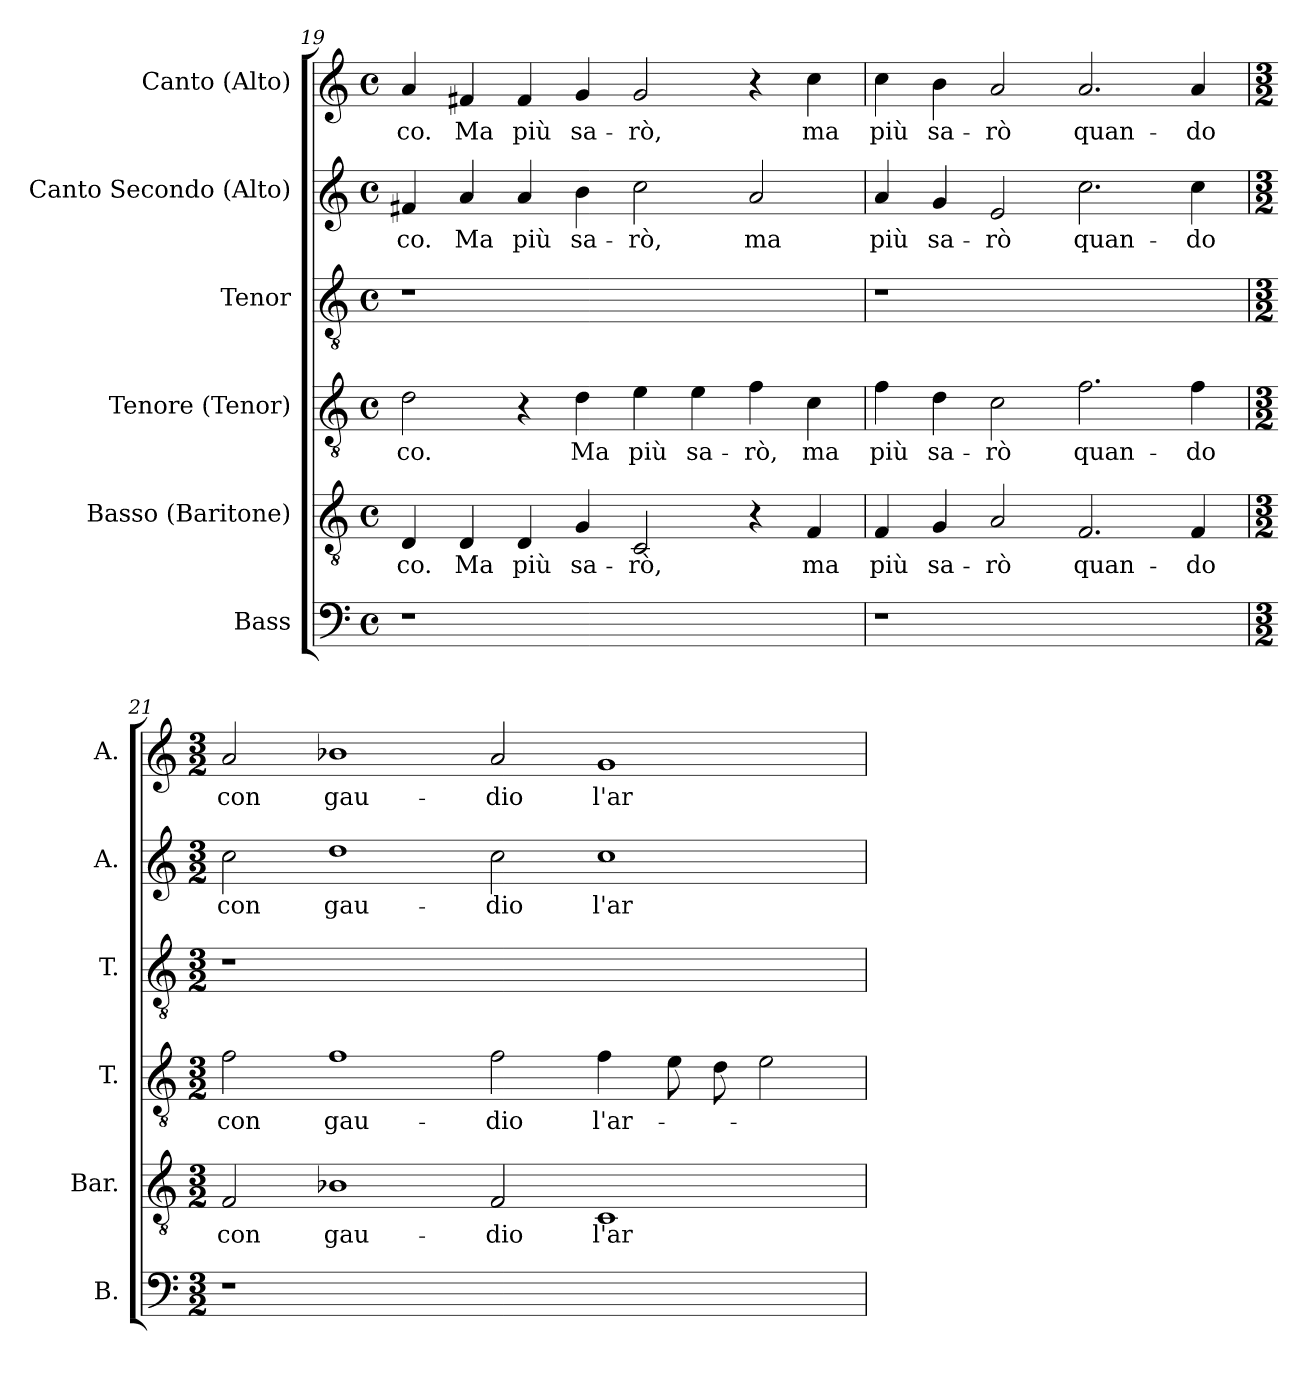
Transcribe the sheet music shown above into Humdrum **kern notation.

**kern	**kern	**text	**kern	**text	**kern	**kern	**text	**kern	**text
*part6	*part5	*part5	*part4	*part4	*part3	*part2	*part2	*part1	*part1
*staff6	*staff5	*staff5	*staff4	*staff4	*staff3	*staff2	*staff2	*staff1	*staff1
*I"Bass	*I"Basso (Baritone)	*	*I"Tenore (Tenor)	*	*I"Tenor	*I"Canto Secondo (Alto)	*	*I"Canto (Alto)	*
*I'B.	*I'Bar.	*	*I'T.	*	*I'T.	*I'A.	*	*I'A.	*
!!LO:PB:g=z
*clefF4	*clefGv2	*	*clefGv2	*	*clefGv2	*clefG2	*	*clefG2	*
*	*ITrd7c12	*	*ITrd7c12	*	*ITrd7c12	*	*	*	*
*k[]	*k[]	*	*k[]	*	*k[]	*k[]	*	*k[]	*
*C:	*C:	*	*C:	*	*C:	*C:	*	*C:	*
*M4/4	*M4/4	*	*M4/4	*	*M4/4	*M4/4	*	*M4/4	*
*met(c)	*met(c)	*	*met(c)	*	*met(c)	*met(c)	*	*met(c)	*
=19	=19	=19	=19	=19	=19	=19	=19	=19	=19
!LO:N:vis=1	!	!	!	!	!	!	!	!	!
!	!	!LO:LY:b:color=#000000	!	!	!	!	!	!	!
!	!	!	!	!LO:LY:b:color=#000000	!LO:N:vis=1	!	!	!	!
!	!	!	!	!	!	!	!LO:LY:b:color=#000000	!	!
!	!	!	!	!	!	!	!	!	!LO:LY:b:color=#000000
1r	4DDi/	-co.	2Di\	-co.	1r	4f#Xi/	-co.	4ai/	-co.
!	!	!LO:LY:b:color=#000000	!	!	!	!	!	!	!
!	!	!	!	!	!	!	!LO:LY:b:color=#000000	!	!
!	!	!	!	!	!	!	!	!	!LO:LY:b:color=#000000
.	4DDi/	Ma	.	.	.	4ai/	Ma	4f#Xi/	Ma
!	!	!LO:LY:b:color=#000000	!	!	!	!	!	!	!
!	!	!	!	!	!	!	!LO:LY:b:color=#000000	!	!
!	!	!	!	!	!	!	!	!	!LO:LY:b:color=#000000
.	4DDi/	più	4r	.	.	4ai/	più	4f#i/	più
!	!	!LO:LY:b:color=#000000	!	!	!	!	!	!	!
!	!	!	!	!LO:LY:b:color=#000000	!	!	!	!	!
!	!	!	!	!	!	!	!LO:LY:b:color=#000000	!	!
!	!	!	!	!	!	!	!	!	!LO:LY:b:color=#000000
.	4GGi/	sa-	4Di\	Ma	.	4bi\	sa-	4gi/	sa-
!	!	!LO:LY:b:color=#000000	!	!	!	!	!	!	!
!	!	!	!	!LO:LY:b:color=#000000	!	!	!	!	!
!	!	!	!	!	!	!	!LO:LY:b:color=#000000	!	!
!	!	!	!	!	!	!	!	!	!LO:LY:b:color=#000000
1ryy	2CCi/	-rò,	4Ei\	più	1ryy	2cci\	-rò,	2gi/	-rò,
!	!	!	!	!LO:LY:b:color=#000000	!	!	!	!	!
.	.	.	4Ei\	sa-	.	.	.	.	.
!	!	!	!	!LO:LY:b:color=#000000	!	!	!	!	!
!	!	!	!	!	!	!	!LO:LY:b:color=#000000	!	!
.	4r	.	4Fi\	-rò,	.	2ai/	ma	4r	.
!	!	!LO:LY:b:color=#000000	!	!	!	!	!	!	!
!	!	!	!	!LO:LY:b:color=#000000	!	!	!	!	!
!	!	!	!	!	!	!	!	!	!LO:LY:b:color=#000000
.	4FFi/	ma	4Ci\	ma	.	.	.	4cci\	ma
=20	=20	=20	=20	=20	=20	=20	=20	=20	=20
!LO:N:vis=1	!	!	!	!	!	!	!	!	!
!	!	!LO:LY:b:color=#000000	!	!	!	!	!	!	!
!	!	!	!	!LO:LY:b:color=#000000	!LO:N:vis=1	!	!	!	!
!	!	!	!	!	!	!	!LO:LY:b:color=#000000	!	!
!	!	!	!	!	!	!	!	!	!LO:LY:b:color=#000000
1r	4FFi/	più	4Fi\	più	1r	4ai/	più	4cci\	più
!	!	!LO:LY:b:color=#000000	!	!	!	!	!	!	!
!	!	!	!	!LO:LY:b:color=#000000	!	!	!	!	!
!	!	!	!	!	!	!	!LO:LY:b:color=#000000	!	!
!	!	!	!	!	!	!	!	!	!LO:LY:b:color=#000000
.	4GGi/	sa-	4Di\	sa-	.	4gi/	sa-	4bi\	sa-
!	!	!LO:LY:b:color=#000000	!	!	!	!	!	!	!
!	!	!	!	!LO:LY:b:color=#000000	!	!	!	!	!
!	!	!	!	!	!	!	!LO:LY:b:color=#000000	!	!
!	!	!	!	!	!	!	!	!	!LO:LY:b:color=#000000
.	2AAi/	-rò	2Ci\	-rò	.	2ei/	-rò	2ai/	-rò
!	!	!LO:LY:b:color=#000000	!	!	!	!	!	!	!
!	!	!	!	!LO:LY:b:color=#000000	!	!	!	!	!
!	!	!	!	!	!	!	!LO:LY:b:color=#000000	!	!
!	!	!	!	!	!	!	!	!	!LO:LY:b:color=#000000
1ryy	2.FFi/	quan-	2.Fi\	quan-	1ryy	2.cci\	quan-	2.ai/	quan-
!	!	!LO:LY:b:color=#000000	!	!	!	!	!	!	!
!	!	!	!	!LO:LY:b:color=#000000	!	!	!	!	!
!	!	!	!	!	!	!	!LO:LY:b:color=#000000	!	!
!	!	!	!	!	!	!	!	!	!LO:LY:b:color=#000000
.	4FFi/	-do	4Fi\	-do	.	4cci\	-do	4ai/	-do
=21	=21	=21	=21	=21	=21	=21	=21	=21	=21
*M3/2	*M3/2	*	*M3/2	*	*M3/2	*M3/2	*	*M3/2	*
!LO:N:vis=1	!	!	!	!	!	!	!	!	!
!	!	!LO:LY:b:color=#000000	!	!	!	!	!	!	!
!	!	!	!	!LO:LY:b:color=#000000	!LO:N:vis=1	!	!	!	!
!	!	!	!	!	!	!	!LO:LY:b:color=#000000	!	!
!	!	!	!	!	!	!	!	!	!LO:LY:b:color=#000000
1.r	2FFi/	con	2Fi\	con	1.r	2cci\	con	2ai/	con
!	!	!LO:LY:b:color=#000000	!	!	!	!	!	!	!
!	!	!	!	!LO:LY:b:color=#000000	!	!	!	!	!
!	!	!	!	!	!	!	!LO:LY:b:color=#000000	!	!
!	!	!	!	!	!	!	!	!	!LO:LY:b:color=#000000
.	1BB-Xi	gau-	1Fi	gau-	.	1ddi	gau-	1b-Xi	gau-
!	!	!LO:LY:b:color=#000000	!	!	!	!	!	!	!
!	!	!	!	!LO:LY:b:color=#000000	!	!	!	!	!
!	!	!	!	!	!	!	!LO:LY:b:color=#000000	!	!
!	!	!	!	!	!	!	!	!	!LO:LY:b:color=#000000
1.ryy	2FFi/	-dio	2Fi\	-dio	1.ryy	2cci\	-dio	2ai/	-dio
!	!	!LO:LY:b:color=#000000	!	!	!	!	!	!	!
!	!	!	!	!LO:LY:b:color=#000000	!	!	!	!	!
!	!	!	!	!	!	!	!LO:LY:b:color=#000000	!	!
!	!	!	!	!	!	!	!	!	!LO:LY:b:color=#000000
.	1CCi	l'ar-	4Fi\	l'ar-	.	1cci	l'ar-	1gi	l'ar-
.	.	.	8Ei\	.	.	.	.	.	.
.	.	.	8Di\	.	.	.	.	.	.
.	.	.	2Ei\	.	.	.	.	.	.
=	=	=	=	=	=	=	=	=	=
*-	*-	*-	*-	*-	*-	*-	*-	*-	*-
